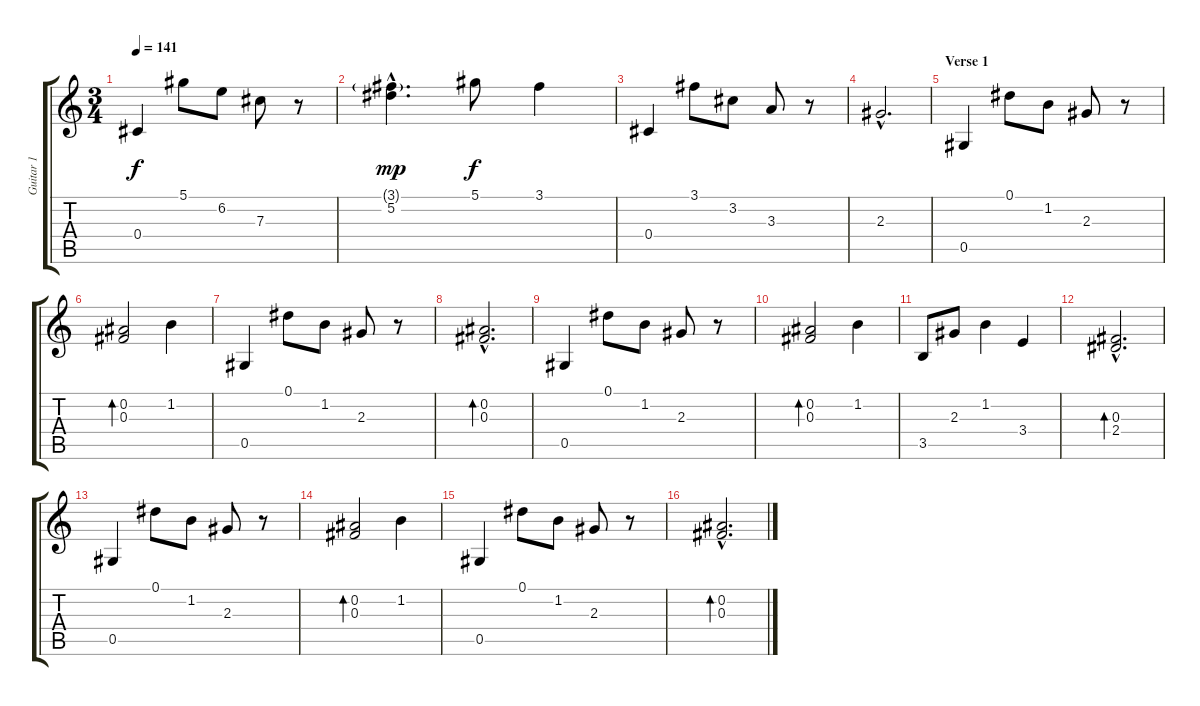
\track ("Guitar 1" "Guitar 1") {instrument acousticguitarsteel}
\staff {score tabs}
\tuning (Eb4 Bb3 Gb3 Db3 Ab2 Eb2) {hide}
\ts (3 4)
\tempo 141
\clef g2
\ks c
0.4.4{dy f} 5.1.8 6.2.8 7.3.8 r.8 |
(3.1{g hac} 5.2{hac}).4{d dy mp} 5.1.8{dy f} 3.1.4 |
0.4.4 3.1.8 3.2.8 3.3.8 r.8 |
2.3{hac}.2{d} |
\section ("" "Verse 1")
0.5.4 0.1.8 1.2.8 2.3.8 r.8 |
(0.2 0.3).2{bd 120} 1.2.4 |
0.5.4 0.1.8 1.2.8 2.3.8 r.8 |
(0.2{hac} 0.3{hac}).2{d bd 120} |
0.5.4 0.1.8 1.2.8 2.3.8 r.8 |
(0.2 0.3).2{bd 120} 1.2.4 |
3.5.8 2.3.8 1.2.4 3.4.4 |
(0.3{hac} 2.4{hac}).2{d bd 120} |
0.5.4 0.1.8 1.2.8 2.3.8 r.8 |
(0.2 0.3).2{bd 120} 1.2.4 |
0.5.4 0.1.8 1.2.8 2.3.8 r.8 |
(0.2{hac} 0.3{hac}).2{d bd 120}
